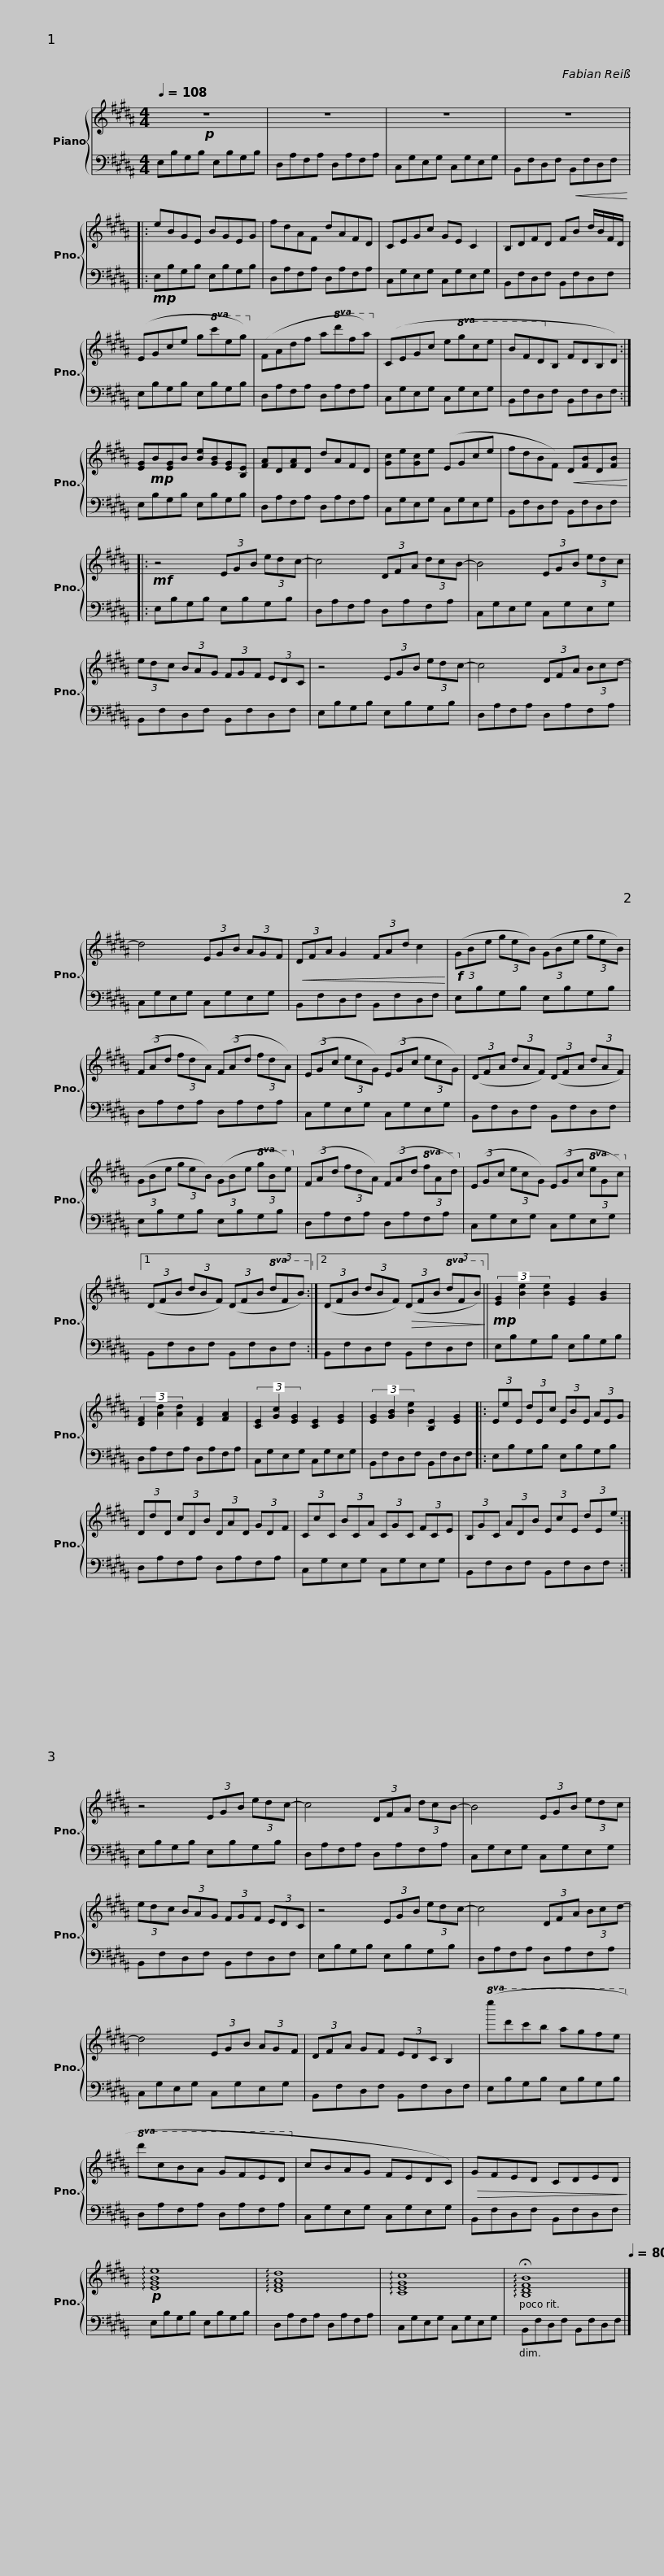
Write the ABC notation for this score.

X:1
%%score { 1 | 2 }
L:1/8
Q:1/4=108
M:4/4
I:linebreak $
K:B
V:1 treble
V:2 bass
V:1
!p! z8 | z8 | z8 | z8 |:$ eBGE BGEG | %5
 fdAF dAFD | CEGc GE C2 | B,DFD FB d/B/F/D/ | (EGce g!8va(!c'e'g')!8va)! |$ (FAdf a!8va(!d'f'a')!8va)! | %10
 (CEGc e!8va(!gc'e' | bfd!8va)!B FDB,D) :|$ [EG]!mp!B[EG]B [Be][GB][EG][B,E] | [FA]D[FA]D dAFD | [Gc]e[Gc]e (EGce | %15
 fdBF)!<(! D[FB]D[FB]!<)! |:$!mf! z4 (3EGB (3edc- | c4 (3DFA (3dcB- | B4 (3EGB (3edc |$ (3edc (3BAG (3FGF (3EDC |$ %20
 z4 (3EGB (3edc- | c4 (3DFA (3Bcd- | d4 (3EGB (3AGF |$!<(! (3DFA G2 (3FAd c2!<)! |!f! (3(GBe (3geB) (3(GBe (3geB) | %25
 (3(FAd (3fdA) (3(FAd (3fdA) |$ (3(EGc (3ecG) (3(EGc (3ecG) | (3(DFA (3dAF) (3(DFA (3dAF) |$ (3(GBe (3geB) (3(GBe!8va(! (3gbe')!8va)! | (3(FAd (3fdA) (3(FAd!8va(! (3fad')!8va)! |$ %30
 (3(EGc (3ecG) (3(EGc!8va(! (3egc')!8va)! |1 (3(DFB (3dBF) (3(DFB!8va(! (3dfb)!8va)! :|2 (3(DFB (3dBF)!>(! (3(DFB!8va(! (3dfb)!>)!!8va)! ||$!mp! (3[EG]2 [Be]2 [Be]2 [EG]2 [GB]2 | (3[DF]2 [Ad]2 [Ad]2 [DF]2 [FA]2 | %35
 (3[CE]2 [Gc]2 [EG]2 [CE]2 [EG]2 | (3[EG]2 [GB]2 [Be]2 [B,E]2 [EG]2 |:$ (3EeE (3dEc (3EBE (3AEG | (3DdD (3cDB (3DAD (3GDF |$ (3CcC (3BCA (3CGC (3FCE | %40
 (3B,GC (3ADB (3EcE (3dEe :|$ z4 (3EGB (3edc- | c4 (3DFA (3dcB- | B4 (3EGB (3edc |$ (3edc (3BAG (3FGF (3EDC | %45
 z4 (3EGB (3edc- | c4 (3DFA (3Bcd- |$ d4 (3EGB (3AGF | (3DFA GF (3EDC B,2 |!8va(! (e''d''c''b' a'g'f'e'!8va)! | %50
!8va(! d'c'ba gfed!8va)! |$ cBAG FEDC) |!>(! GFED CDED!>)! |$!p! !arpeggio![EGBe]8 | !arpeggio![DFAd]8 | %55
 !arpeggio![CEGc]8 |[Q:1/4=80] !arpeggio!!fermata![B,DFB]8[Q:1/4=80][Q:1/4=80][Q:1/4=80][Q:1/4=80][Q:1/4=80][Q:1/4=80][Q:1/4=80] |] %57
V:2
 E,B,G,B, E,B,G,B, | D,A,F,A, D,A,F,A, | C,G,E,G, C,G,E,G, | B,,F,D,F,!<(! B,,F,D,F,!<)! |:$!mp! E,B,G,B, E,B,G,B, | %5
 D,A,F,A, D,A,F,A, | C,G,E,G, C,G,E,G, | B,,F,D,F, B,,F,D,F, | E,B,G,B, E,B,G,B, |$ D,A,F,A, D,A,F,A, | %10
 C,G,E,G, C,G,E,G, | B,,F,D,F, B,,F,D,F, :|$ E,B,G,B, E,B,G,B, | D,A,F,A, D,A,F,A, | C,G,E,G, C,G,E,G, | %15
 B,,F,D,F, B,,F,D,F, |:$ E,B,G,B, E,B,G,B, | D,A,F,A, D,A,F,A, | C,G,E,G, C,G,E,G, |$ B,,F,D,F, B,,F,D,F, |$ %20
 E,B,G,B, E,B,G,B, | D,A,F,A, D,A,F,A, | C,G,E,G, C,G,E,G, |$ B,,F,D,F, B,,F,D,F, | E,B,G,B, E,B,G,B, | %25
 D,A,F,A, D,A,F,A, |$ C,G,E,G, C,G,E,G, | B,,F,D,F, B,,F,D,F, |$ E,B,G,B, E,B,G,B, | D,A,F,A, D,A,F,A, |$ %30
 C,G,E,G, C,G,E,G, |1 B,,F,D,F, B,,F,D,F, :|2 B,,F,D,F, B,,F,D,F, ||$ E,B,G,B, E,B,G,B, | D,A,F,A, D,A,F,A, | %35
 C,G,E,G, C,G,E,G, | B,,F,D,F, B,,F,D,F, |:$ E,B,G,B, E,B,G,B, | D,A,F,A, D,A,F,A, |$ C,G,E,G, C,G,E,G, | %40
 B,,F,D,F, B,,F,D,F, :|$ E,B,G,B, E,B,G,B, | D,A,F,A, D,A,F,A, | C,G,E,G, C,G,E,G, |$ B,,F,D,F, B,,F,D,F, | %45
 E,B,G,B, E,B,G,B, | D,A,F,A, D,A,F,A, |$ C,G,E,G, C,G,E,G, | B,,F,D,F, B,,F,D,F, | E,B,G,B, E,B,G,B, | %50
 D,A,F,A, D,A,F,A, |$ C,G,E,G, C,G,E,G, | B,,F,D,F, B,,F,D,F, |$ E,B,G,B, E,B,G,B, | D,A,F,A, D,A,F,A, | %55
 C,G,E,G, C,G,E,G, | B,,F,D,F, B,,F,D,F, |] %57
